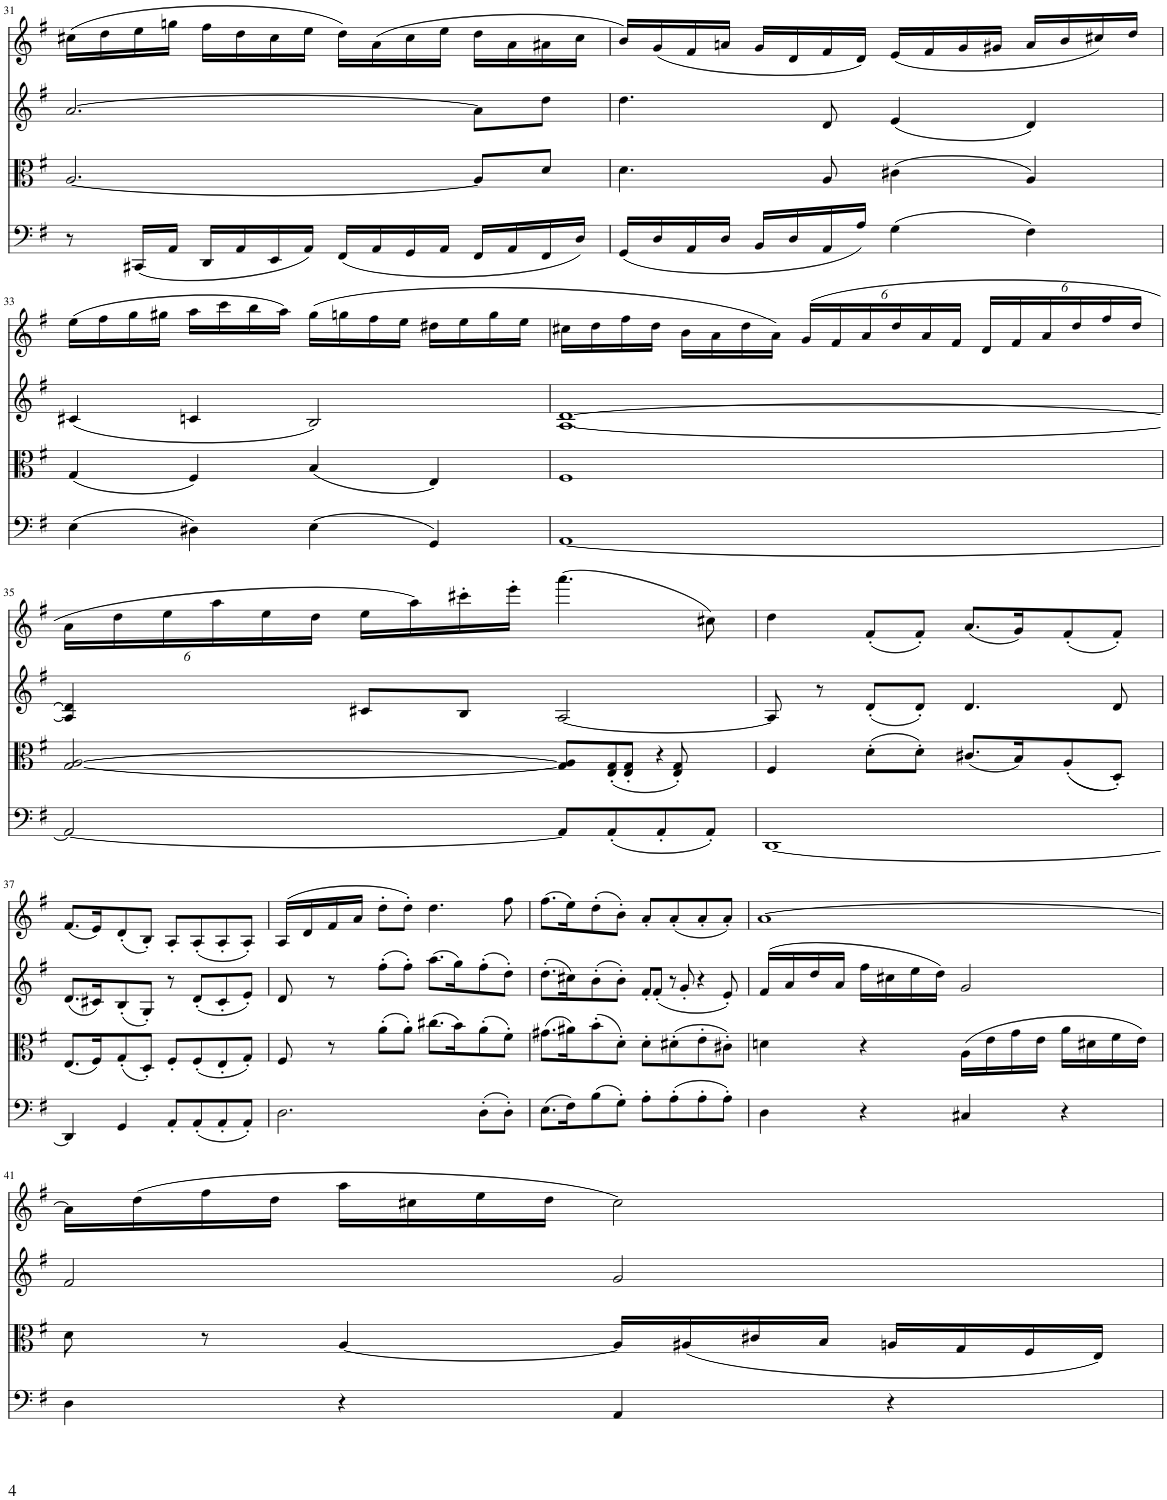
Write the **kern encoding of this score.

**kern	**kern	**kern	**kern
*part4	*part3	*part2	*part1
*staff4	*staff3	*staff2	*staff1
*I"Piano	*I"Piano	*I"Piano	*I"Piano
*I'Pno	*I'Pno	*I'Pno	*I'Pno
!!LO:PB:g=z
*clefF4	*clefC3	*clefG2	*clefG2
*k[f#]	*k[f#]	*k[f#]	*k[f#]
*M4/4	*M4/4	*M4/4	*M4/4
*met(c)	*met(c)	*met(c)	*met(c)
=31	=31	=31	=31
8r	[2.A/	[2.a/	(16cc#X\LL
.	.	.	16dd\
(16CC#X/LL	.	.	16ee\
16AA/JJ	.	.	16ggn\JJ
16DD/LL	.	.	16ff#\LL
16AA/	.	.	16dd\
16EE/	.	.	16cc#\
16AA/JJ)	.	.	16ee\JJ
(16FF#/LL	.	.	16dd\LL)
16AA/	.	.	(16a\
16GG/	.	.	16cc#\
16AA/JJ	.	.	16ee\JJ
16FF#/LL	8A/L]	8a\L]	16dd\LL
16AA/	.	.	16a\
16FF#/	8d/J	8dd\J	16a#X\
16D/JJ)	.	.	16cc#\JJ
=32	=32	=32	=32
(16GG/LL	4.d\	4.dd\	16b/LL)
16D/	.	.	(16g/
16AA/	.	.	16f#/
16D/JJ	.	.	16an/JJ
16BB/LL	.	.	16g/LL
16D/	.	.	16d/
16AA/	8A/	8d/	16f#/
16A/JJ)	.	.	16d/JJ)
(4G\	(4c#X\	(4e/	(16e/LL
.	.	.	16f#/
.	.	.	16g/
.	.	.	16g#X/JJ
4F#\)	4A/)	4d/)	16a/LL
.	.	.	16b/
.	.	.	16cc#X/)
.	.	.	16dd/JJ
!!LO:LB:g=z
=33	=33	=33	=33
(4E\	(4G/	(4c#X/	(16ee\LL
.	.	.	16ff#\
.	.	.	16gg\
.	.	.	16gg#X\JJ
4D#X\)	4F#/)	4cn/	16aa\LL
.	.	.	16ccc\
.	.	.	16bb\
.	.	.	16aa\JJ)
(4E\	(4B/	2B/)	(16gg#\LL
.	.	.	16ggn\
.	.	.	16ff#\
.	.	.	16ee\JJ
4GG/)	4E/)	.	16dd#X\LL
.	.	.	16ee\
.	.	.	16gg\
.	.	.	16ee\JJ
=34	=34	=34	=34
[1AA	1F#	[1A [1d	16cc#X\LL
.	.	.	16dd\
.	.	.	16ff#\
.	.	.	16dd\JJ
.	.	.	16b\LL
.	.	.	16a\
.	.	.	16dd\
.	.	.	16a\JJ)
*	*	*	*Xbrackettup
.	.	.	(24g/LL
.	.	.	24f#/
.	.	.	24a/
.	.	.	24dd/
.	.	.	24a/
.	.	.	24f#/JJ
.	.	.	24d/LL
.	.	.	24f#/
.	.	.	24a/
.	.	.	24dd/
.	.	.	24ff#/
.	.	.	24dd/JJ
!!LO:LB:g=z
=35	=35	=35	=35
2AA/_	[2G/ [2A/	4A/] 4d/]	24a\LL
.	.	.	24dd\
.	.	.	24ee\
.	.	.	24aa\
.	.	.	24ee\
.	.	.	24dd\JJ
.	.	8c#X/L	16ee\LL
.	.	.	16aa\)
.	.	8B/J	16ccc#X'\
.	.	.	16eee'\JJ
8AA/L]	8G/] 8A/]L	[2A/	(4.aaa\
(8AA'/	(8E/' 8G/'	.	.
8AA'/	8E/' 8G/'J	.	.
8AA'/J)	4r	.	8cc#X\)
4ryy	.	4ryy	4ryy
.	8E/' 8G/')	.	.
=36	=36	=36	=36
[1DD	4F#/	8A/]	4dd\
.	.	8r	.
.	(8d'\L	(8d'/L	(8f#'/L
.	8d'\J)	8d'/J)	8f#'/J)
.	(8.c#X/L	4.d/	(8.a/L
.	16B/K)	.	16g/K)
.	((8A'/	.	(8f#'/
.	8D'/J))	8d/	8f#'/J)
!!LO:LB:g=z
=37	=37	=37	=37
4DD/]	(8.E/L	(8.d/L	(8.f#/L
.	16F#/K)	16c#X/K)	16e/K)
4GG/	(8G'/	(8B'/	(8d'/
.	8D'/J)	8G'/J)	8B'/J)
8AA'/L	8F#'/L	8r	8A'/L
(8AA'/	(8F#'/	(8d'/L	(8A'/
8AA'/	8E'/	8c#'/	8A'/
8AA'/J)	8G'/J)	8e'/J)	8A'/J)
=38	=38	=38	=38
2.D\	8F#/	8d/	(16A/LL
.	.	.	16d/
.	8r	8r	16f#/
.	.	.	16a/JJ
.	(8a'\L	(8ff#'\L	8dd'\L
.	8a'\J)	8ff#'\J)	8dd'\J)
.	(8.cc#X\L	(8.aa\L	4.dd\
.	16b\K)	16gg\K)	.
(8D'\L	(8a'\	(8ff#'\	.
8D'\J)	8f#'\J)	8dd'\J)	8ff#\
=39	=39	=39	=39
(8.E\L	(8.g#X\L	(8.dd'\L	(8.ff#\L
16F#\K)	16a#X\K)	16cc#X\K)	16ee\K)
(8B\	(8b'\	(8b'\	(8dd'\
8G'\J)	8d'\J)	8b'\J)	8b'\J)
8A'\L	8d'\L	8f#'/L	8a'/L
(8A'\	(8d#X'\	(8f#'/J	(8a'/
8A'\	8e'\	8r	8a'/
8A'\J)	8c#X'\J)	8g'/	8a'/J)
4.ryy	4.ryy	4r	4.ryy
.	.	8e'/)	.
=40	=40	=40	=40
4D\	4dn\	(16f#/LL	[1a
.	.	16a/	.
.	.	16dd/	.
.	.	16a/JJ	.
4r	4r	16ff#\LL	.
.	.	16cc#X\	.
.	.	16ee\	.
.	.	16dd\JJ)	.
4C#X/	(16A\LL	2g/	.
.	16e\	.	.
.	16g\	.	.
.	16e\JJ	.	.
4r	16a\LL	.	.
.	16d#X\	.	.
.	16f#\	.	.
.	16e\JJ)	.	.
!!LO:LB:g=z
=41	=41	=41	=41
4D\	8d\	2f#/	16a\LL]
.	.	.	(16dd\
.	8r	.	16ff#\
.	.	.	16dd\JJ
4r	[4A/	.	16aa\LL
.	.	.	16cc#X\
.	.	.	16ee\
.	.	.	16dd\JJ
4AA/	16A/LL]	2g/	2cc#\)
.	(16A#X/	.	.
.	16c#X/	.	.
.	16B/JJ	.	.
4r	16An/LL	.	.
.	16G/	.	.
.	16F#/	.	.
.	16E/JJ)	.	.
=	=	=	=
*-	*-	*-	*-
